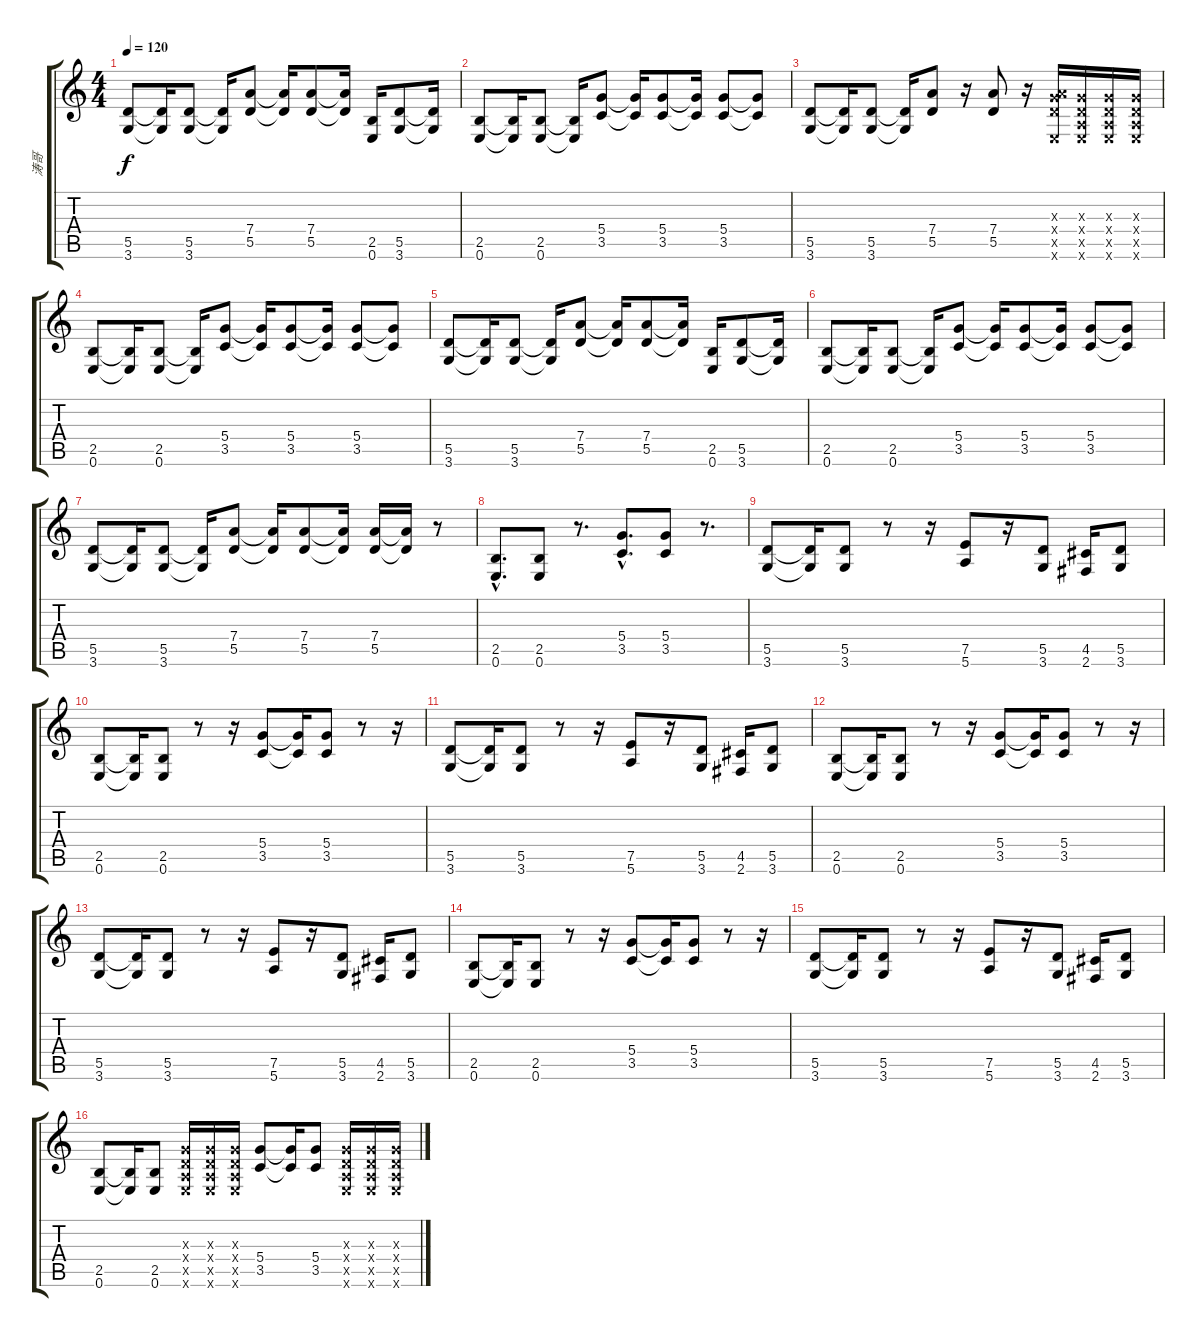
\track ("涛哥" "涛哥") {instrument electricguitarmuted}
\staff {score tabs}
\tuning (E4 B3 G3 D3 A2 E2) {hide}
\ts (4 4)
\tempo 120
\clef g2
\ks c
(5.5 3.6).8{dy f instrument overdrivenguitar} (5.5{t} 3.6{t}).16 (5.5 3.6).8 (5.5{t} 3.6{t}).16 (7.4 5.5).8 (7.4{t} 5.5{t}).16 (7.4 5.5).8 (7.4{t} 5.5{t}).16 (2.5 0.6).16 (5.5 3.6).8 (5.5{t} 3.6{t}).16 |
(2.5 0.6).8{instrument overdrivenguitar} (2.5{t} 0.6{t}).16 (2.5 0.6).8 (2.5{t} 0.6{t}).16 (5.4 3.5).8 (5.4{t} 3.5{t}).16 (5.4 3.5).8 (5.4{t} 3.5{t}).16 (5.4 3.5).8 (5.4{t} 3.5{t}).8 |
(5.5 3.6).8{instrument overdrivenguitar} (5.5{t} 3.6{t}).16 (5.5 3.6).8 (5.5{t} 3.6{t}).16 (7.4 5.5).8 r.16 (7.4 5.5).8 r.16 (0.3{x} 7.4{x} 5.5{x} 0.6{x}).16 (0.3{x} 0.4{x} 0.5{x} 0.6{x}).16 (0.3{x} 0.4{x} 0.5{x} 0.6{x}).16 (0.3{x} 0.4{x} 0.5{x} 0.6{x}).16 |
(2.5 0.6).8{instrument overdrivenguitar} (2.5{t} 0.6{t}).16 (2.5 0.6).8 (2.5{t} 0.6{t}).16 (5.4 3.5).8 (5.4{t} 3.5{t}).16 (5.4 3.5).8 (5.4{t} 3.5{t}).16 (5.4 3.5).8 (5.4{t} 3.5{t}).8 |
(5.5 3.6).8{instrument overdrivenguitar} (5.5{t} 3.6{t}).16 (5.5 3.6).8 (5.5{t} 3.6{t}).16 (7.4 5.5).8 (7.4{t} 5.5{t}).16 (7.4 5.5).8 (7.4{t} 5.5{t}).16 (2.5 0.6).16 (5.5 3.6).8 (5.5{t} 3.6{t}).16 |
(2.5 0.6).8{instrument overdrivenguitar} (2.5{t} 0.6{t}).16 (2.5 0.6).8 (2.5{t} 0.6{t}).16 (5.4 3.5).8 (5.4{t} 3.5{t}).16 (5.4 3.5).8 (5.4{t} 3.5{t}).16 (5.4 3.5).8 (5.4{t} 3.5{t}).8 |
(5.5 3.6).8{instrument overdrivenguitar} (5.5{t} 3.6{t}).16 (5.5 3.6).8 (5.5{t} 3.6{t}).16 (7.4 5.5).8 (7.4{t} 5.5{t}).16 (7.4 5.5).8 (7.4{t} 5.5{t}).16 (7.4 5.5).16 (7.4{t} 5.5{t}).16 r.8 |
(2.5{hac} 0.6{hac}).8{d} (2.5 0.6).8 r.8{d} (5.4{hac} 3.5{hac}).8{d} (5.4 3.5).8 r.8{d} |
(5.5 3.6).8 (5.5{t} 3.6{t}).16 (5.5 3.6).8 r.8 r.16 (7.5 5.6).8 r.16 (5.5 3.6).8 (4.5 2.6).16 (5.5 3.6).8 |
(2.5 0.6).8 (2.5{t} 0.6{t}).16 (2.5 0.6).8 r.8 r.16 (5.4 3.5).8 (5.4{t} 3.5{t}).16 (5.4 3.5).8 r.8 r.16 |
(5.5 3.6).8 (5.5{t} 3.6{t}).16 (5.5 3.6).8 r.8 r.16 (7.5 5.6).8 r.16 (5.5 3.6).8 (4.5 2.6).16 (5.5 3.6).8 |
(2.5 0.6).8 (2.5{t} 0.6{t}).16 (2.5 0.6).8 r.8 r.16 (5.4 3.5).8 (5.4{t} 3.5{t}).16 (5.4 3.5).8 r.8 r.16 |
(5.5 3.6).8 (5.5{t} 3.6{t}).16 (5.5 3.6).8 r.8 r.16 (7.5 5.6).8 r.16 (5.5 3.6).8 (4.5 2.6).16 (5.5 3.6).8 |
(2.5 0.6).8 (2.5{t} 0.6{t}).16 (2.5 0.6).8 r.8 r.16 (5.4 3.5).8 (5.4{t} 3.5{t}).16 (5.4 3.5).8 r.8 r.16 |
(5.5 3.6).8 (5.5{t} 3.6{t}).16 (5.5 3.6).8 r.8 r.16 (7.5 5.6).8 r.16 (5.5 3.6).8 (4.5 2.6).16 (5.5 3.6).8 |
(2.5 0.6).8 (2.5{t} 0.6{t}).16 (2.5 0.6).8 (0.3{x} 0.4{x} 0.5{x} 0.6{x}).16 (0.3{x} 0.4{x} 0.5{x} 0.6{x}).16 (0.3{x} 0.4{x} 0.5{x} 0.6{x}).16 (5.4 3.5).8 (5.4{t} 3.5{t}).16 (5.4 3.5).8 (0.3{x} 0.4{x} 0.5{x} 0.6{x}).16 (0.3{x} 0.4{x} 0.5{x} 0.6{x}).16 (0.3{x} 0.4{x} 0.5{x} 0.6{x}).16
